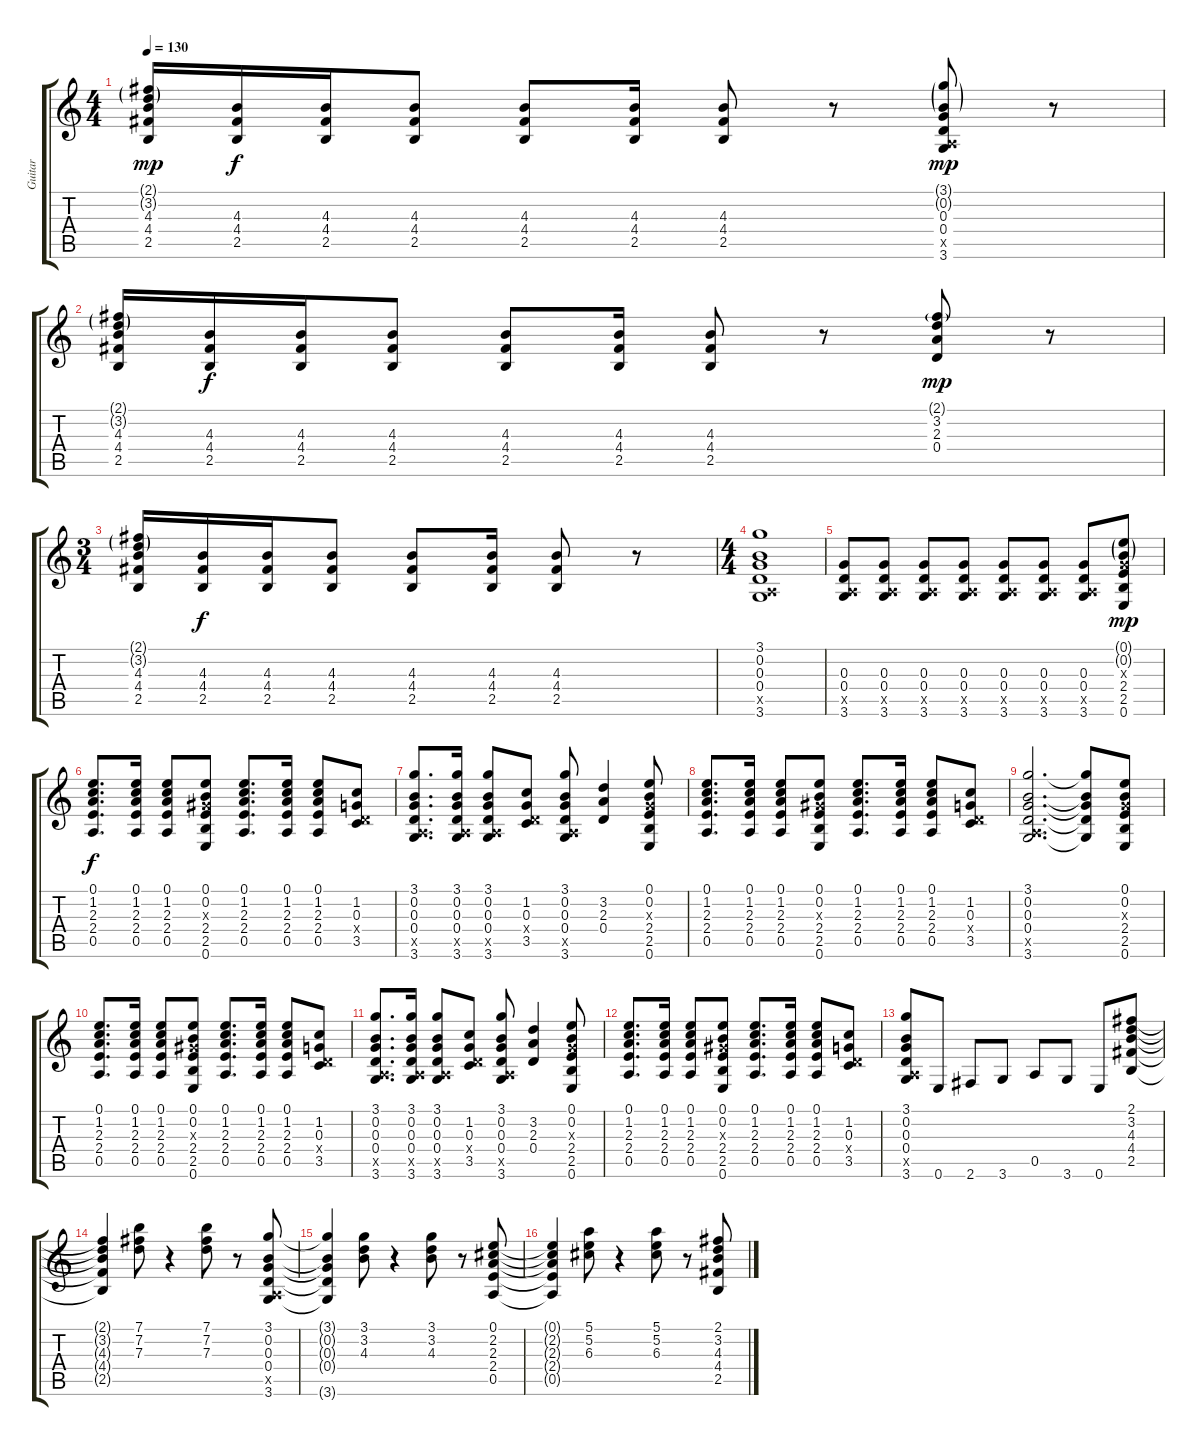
\track ("Guitar" "Guitar") {instrument distortionguitar}
\staff {score tabs}
\tuning (E4 B3 G3 D3 A2 E2) {hide}
\ts (4 4)
\tempo 130
\clef g2
\ks c
(2.1{g} 3.2{g} 4.3 4.4 2.5).16{dy mp} (4.3 4.4 2.5).16{dy f} (4.3 4.4 2.5).16 (4.3 4.4 2.5).8 (4.3 4.4 2.5).8 (4.3 4.4 2.5).16 (4.3 4.4 2.5).8 r.8 (3.1{g} 0.2{g} 0.3 0.4 0.5{x} 3.6).8{dy mp} r.8 |
(2.1{g} 3.2{g} 4.3 4.4 2.5).16 (4.3 4.4 2.5).16{dy f} (4.3 4.4 2.5).16 (4.3 4.4 2.5).8 (4.3 4.4 2.5).8 (4.3 4.4 2.5).16 (4.3 4.4 2.5).8 r.8 (2.1{g} 3.2 2.3 0.4).8{dy mp} r.8 |
\ts (3 4)
(2.1{g} 3.2{g} 4.3 4.4 2.5).16 (4.3 4.4 2.5).16{dy f} (4.3 4.4 2.5).16 (4.3 4.4 2.5).8 (4.3 4.4 2.5).8 (4.3 4.4 2.5).16 (4.3 4.4 2.5).8 r.8 |
\ts (4 4)
(3.1 0.2 0.3 0.4 0.5{x} 3.6).1 |
(0.3 0.4 0.5{x} 3.6).8 (0.3 0.4 0.5{x} 3.6).8 (0.3 0.4 0.5{x} 3.6).8 (0.3 0.4 0.5{x} 3.6).8 (0.3 0.4 0.5{x} 3.6).8 (0.3 0.4 0.5{x} 3.6).8 (0.3 0.4 0.5{x} 3.6).8 (0.1{g} 0.2{g} 0.3{x} 2.4 2.5 0.6).8{dy mp} |
(0.1 1.2 2.3 2.4 0.5).8{d dy f} (0.1 1.2 2.3 2.4 0.5).16 (0.1 1.2 2.3 2.4 0.5).8 (0.1 0.2 1.3{x} 2.4 2.5 0.6).8 (0.1 1.2 2.3 2.4 0.5).8{d} (0.1 1.2 2.3 2.4 0.5).16 (0.1 1.2 2.3 2.4 0.5).8 (1.2 0.3 0.4{x} 3.5).8 |
(3.1 0.2 0.3 0.4 0.5{x} 3.6).8{d} (3.1 0.2 0.3 0.4 0.5{x} 3.6).16 (3.1 0.2 0.3 0.4 0.5{x} 3.6).8 (1.2 0.3 0.4{x} 3.5).8 (3.1 0.2 0.3 0.4 0.5{x} 3.6).8 (3.2 2.3 0.4).4 (0.1 0.2 0.3{x} 2.4 2.5 0.6).8 |
(0.1 1.2 2.3 2.4 0.5).8{d} (0.1 1.2 2.3 2.4 0.5).16 (0.1 1.2 2.3 2.4 0.5).8 (0.1 0.2 1.3{x} 2.4 2.5 0.6).8 (0.1 1.2 2.3 2.4 0.5).8{d} (0.1 1.2 2.3 2.4 0.5).16 (0.1 1.2 2.3 2.4 0.5).8 (1.2 0.3 0.4{x} 3.5).8 |
(3.1 0.2 0.3 0.4 0.5{x} 3.6).2{d} (3.1{t} 0.2{t} 0.3{t} 0.4{t} 3.6{t}).8 (0.1 0.2 0.3{x} 2.4 2.5 0.6).8 |
(0.1 1.2 2.3 2.4 0.5).8{d} (0.1 1.2 2.3 2.4 0.5).16 (0.1 1.2 2.3 2.4 0.5).8 (0.1 0.2 1.3{x} 2.4 2.5 0.6).8 (0.1 1.2 2.3 2.4 0.5).8{d} (0.1 1.2 2.3 2.4 0.5).16 (0.1 1.2 2.3 2.4 0.5).8 (1.2 0.3 0.4{x} 3.5).8 |
(3.1 0.2 0.3 0.4 0.5{x} 3.6).8{d} (3.1 0.2 0.3 0.4 0.5{x} 3.6).16 (3.1 0.2 0.3 0.4 0.5{x} 3.6).8 (1.2 0.3 0.4{x} 3.5).8 (3.1 0.2 0.3 0.4 0.5{x} 3.6).8 (3.2 2.3 0.4).4 (0.1 0.2 0.3{x} 2.4 2.5 0.6).8 |
(0.1 1.2 2.3 2.4 0.5).8{d} (0.1 1.2 2.3 2.4 0.5).16 (0.1 1.2 2.3 2.4 0.5).8 (0.1 0.2 1.3{x} 2.4 2.5 0.6).8 (0.1 1.2 2.3 2.4 0.5).8{d} (0.1 1.2 2.3 2.4 0.5).16 (0.1 1.2 2.3 2.4 0.5).8 (1.2 0.3 0.4{x} 3.5).8 |
(3.1 0.2 0.3 0.4 0.5{x} 3.6).8 0.6.8 2.6.8 3.6.8 0.5.8 3.6.8 0.6.8 (2.1 3.2 4.3 4.4 2.5).8 |
(2.1{t} 3.2{t} 4.3{t} 4.4{t} 2.5{t}).4 (7.1 7.2 7.3).8 r.4 (7.1 7.2 7.3).8 r.8 (3.1 0.2 0.3 0.4 0.5{x} 3.6).8 |
(3.1{t} 0.2{t} 0.3{t} 0.4{t} 3.6{t}).4 (3.1 3.2 4.3).8 r.4 (3.1 3.2 4.3).8 r.8 (0.1 2.2 2.3 2.4 0.5).8 |
(0.1{t} 2.2{t} 2.3{t} 2.4{t} 0.5{t}).4 (5.1 5.2 6.3).8 r.4 (5.1 5.2 6.3).8 r.8 (2.1 3.2 4.3 4.4 2.5).8
